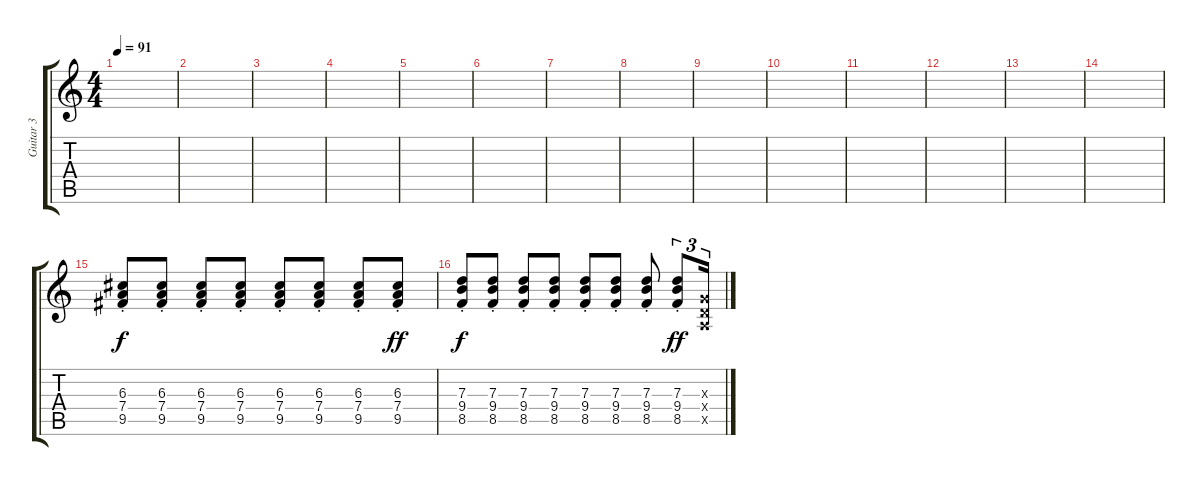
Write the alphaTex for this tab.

\track ("Guitar 3" "Guitar 3") {instrument electricguitarjazz}
\staff {score tabs}
\tuning (E4 B3 G3 D3 A2 E2) {hide}
\ts (4 4)
\tempo 91
\clef g2
\ks c
|
|
|
|
|
|
|
|
|
|
|
|
|
|
(6.3{st} 7.4{st} 9.5{st}).8 (6.3{st} 7.4{st} 9.5{st}).8 (6.3{st} 7.4{st} 9.5{st}).8 (6.3{st} 7.4{st} 9.5{st}).8 (6.3{st} 7.4{st} 9.5{st}).8 (6.3{st} 7.4{st} 9.5{st}).8 (6.3{st} 7.4{st} 9.5{st}).8 (6.3{st} 7.4{st} 9.5{st}).8{dy ff} |
(7.3{st} 9.4{st} 8.5{st}).8{dy f} (7.3{st} 9.4{st} 8.5{st}).8 (7.3{st} 9.4{st} 8.5{st}).8 (7.3{st} 9.4{st} 8.5{st}).8 (7.3{st} 9.4{st} 8.5{st}).8 (7.3{st} 9.4{st} 8.5{st}).8 (7.3{st} 9.4{st} 8.5{st}).8 (7.3{st} 9.4{st} 8.5{st}).8{tu (3 2) dy ff} (0.3{x} 0.4{x} 0.5{x}).16{tu (3 2)}
